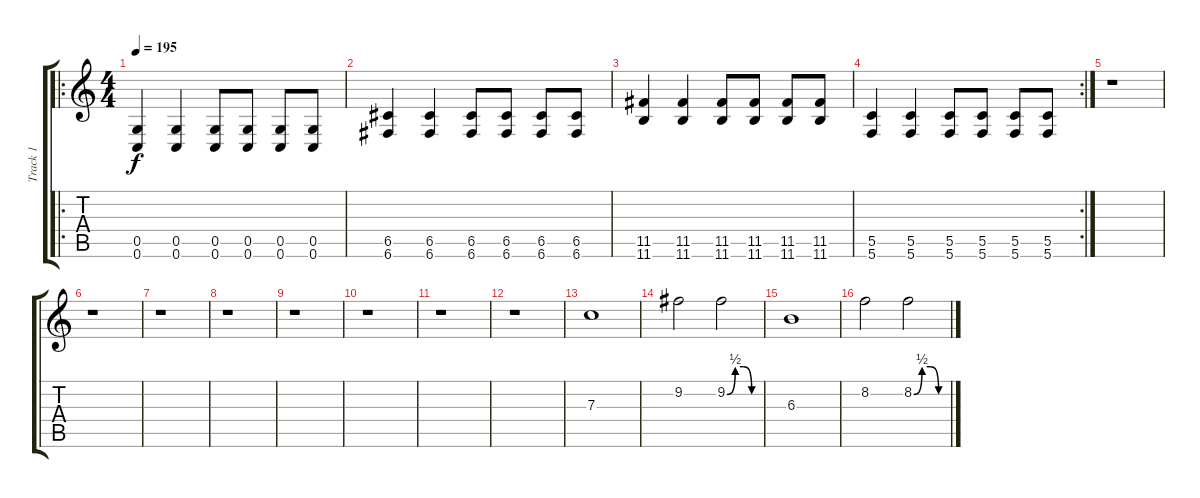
\track ("Track 1" "Track 1") {instrument distortionguitar}
\staff {score tabs}
\tuning (D4 A3 F3 C3 G2 C2) {hide}
\ro
\ts (4 4)
\tempo 195
\clef g2
\ks c
(0.5 0.6).4{dy f instrument distortionguitar} (0.5 0.6).4 (0.5 0.6).8 (0.5 0.6).8 (0.5 0.6).8 (0.5 0.6).8 |
(6.5 6.6).4 (6.5 6.6).4 (6.5 6.6).8 (6.5 6.6).8 (6.5 6.6).8 (6.5 6.6).8 |
(11.5 11.6).4 (11.5 11.6).4 (11.5 11.6).8 (11.5 11.6).8 (11.5 11.6).8 (11.5 11.6).8 |
\rc 2
(5.5 5.6).4 (5.5 5.6).4 (5.5 5.6).8 (5.5 5.6).8 (5.5 5.6).8 (5.5 5.6).8 |
r.1 |
r.1 |
r.1 |
r.1 |
r.1 |
r.1 |
r.1 |
r.1 |
7.3.1 |
9.2.2 9.2{be (custom 0 0 15 2 30 2 45 0 60 0)}.2 |
6.3.1 |
8.2.2 8.2{be (custom 0 0 15 2 30 2 45 0 60 0)}.2
